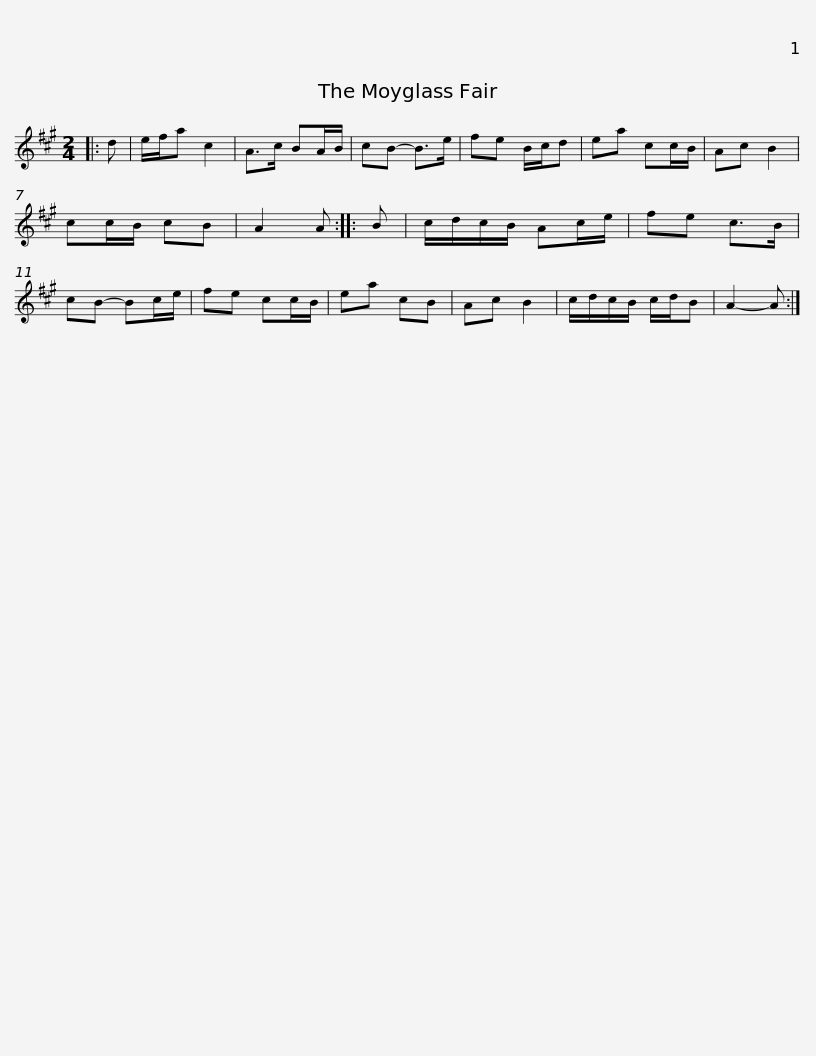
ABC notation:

X:1
L:1/8
M:2/4
I:linebreak $
K:A
V:1 treble
V:1
|: d | e/f/a c2 | A>c BA/B/ | cB- B>e | fe B/c/d | %5
 ea cc/B/ | Ac B2 | cc/B/ cB | A2 A :: B |$ %10
 c/d/c/B/ Ac/e/ | fe c>B | cB- Bc/e/ | fe cc/B/ | ea cB | %15
 Ac B2 | c/d/c/B/ c/d/B | A2- A :| %18
